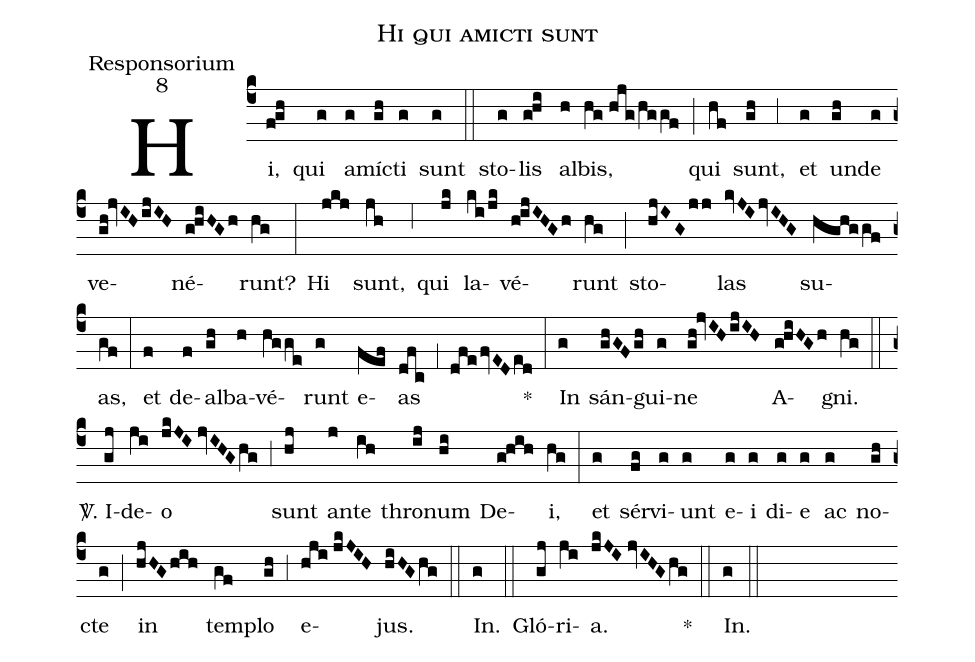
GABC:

name:Hi qui amicti sunt;
office-part:Responsorium;
mode:8;
%%
(c4) Hi,(f!gh) qui(g) a(g)mí(gh)cti(g) sunt(g) (::)
sto(g)lis(g!hi) al(h)bis,(hg//hjg/hggf) (;) qui(hf) sunt,(gh) (,3) et(g) un(gh)de(g) ve(gh!jvIH/ijIH)né(g!hiHGh)runt?(hg) (:)
Hi(jkj) sunt,(jh) (,6) qui(jk) la(ki/jk)vé(h!ijIHGh)runt(hg) (;) sto(hjIG/jj)las(kvJI/jvIHG) su(hghggf)as,(gf) (:)
et(f) de(f)al(gh)ba(h)vé(hgge)runt(g) e(fef)as(dfc) (,1) (dfe/fvED/ed) *(:) In(g) sán(ghGFgh)gui(g)ne(gh!jvIH/ijIH) A(g!hiHGh)gni.(hg) (::)

<sp>V/</sp>. I(gj)de(ji)o(jkJI//jvIHG/hg) (,3) sunt(hj) an(j)te(ih) thro(ij)num(hi) De(g!hih)i,(hg) (:)
et(g) sér(fg)vi(g)unt(g) e(g)i(g) di(g)e(g) ac(g) no(gh)cte(g) (;) in(hjHG/hih) tem(gf)plo(gh) (,3) e(hji//jkJIH)jus.(hiHG/hg) (::)
In.(g) (::)

Gló(gj)ri(ji)a.(jkJI//jvIHG/hg) *(::) In.(g) (::)
